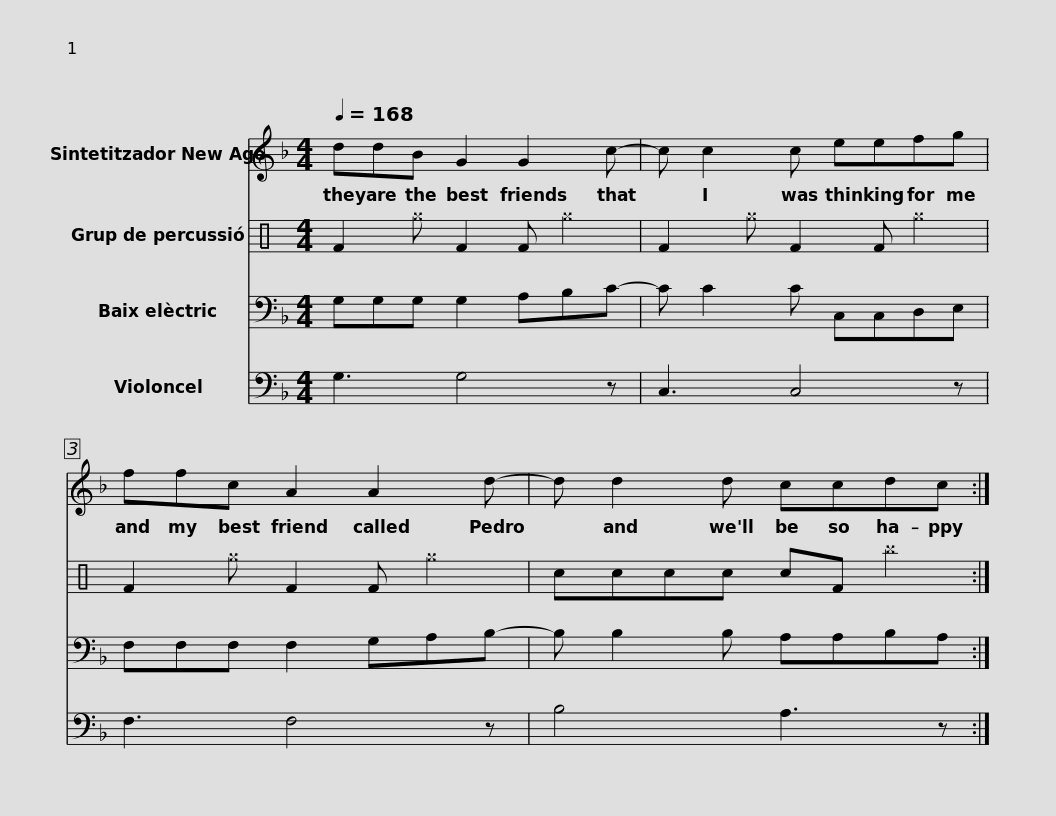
X:1
%%score 1 2 3 4
L:1/8
Q:1/4=168
M:4/4
I:linebreak $
K:F
V:1 treble
V:2 perc
K:none
V:3 bass transpose=-12
V:4 bass
V:1
 ddB G2 G2 c- | c c2 c eefg |$ ffc A2 A2 d- | d d2 d ccdc :| %4
V:2
[K:C] F2 ^g F2 F ^g2 | F2 ^g F2 F ^g2 |$ F2 ^g F2 F ^g2 | cccc cF ^b2 :| %4
V:3
 G,G,G, G,2 A,B,C- | C C2 C C,C,D,E, |$ F,F,F, F,2 G,A,B,- | B, B,2 B, A,A,B,A, :| %4
V:4
 G,3 G,4 z | C,3 C,4 z |$ F,3 F,4 z | B,4 A,3 z :| %4
